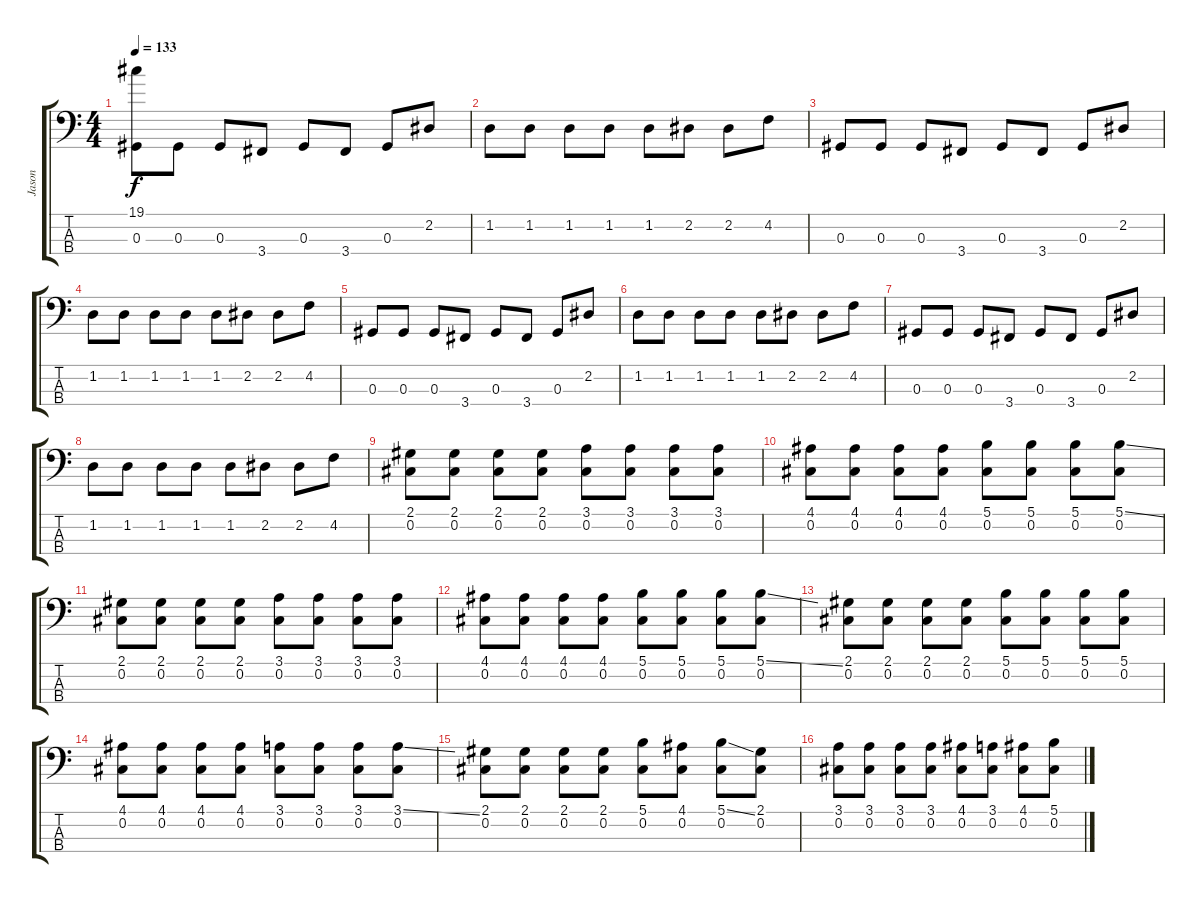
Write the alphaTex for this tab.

\track ("Jason" "Jason") {instrument electricbasspick}
\staff {score tabs}
\tuning (Gb2 Db2 Ab1 Eb1) {hide}
\ts (4 4)
\tempo 133
\clef f4
\ks c
(19.1{t} 0.3).8{dy f} 0.3.8 0.3.8 3.4.8 0.3.8 3.4.8 0.3.8 2.2.8 |
1.2.8 1.2.8 1.2.8 1.2.8 1.2.8 2.2.8 2.2.8 4.2.8 |
0.3.8 0.3.8 0.3.8 3.4.8 0.3.8 3.4.8 0.3.8 2.2.8 |
1.2.8 1.2.8 1.2.8 1.2.8 1.2.8 2.2.8 2.2.8 4.2.8 |
0.3.8 0.3.8 0.3.8 3.4.8 0.3.8 3.4.8 0.3.8 2.2.8 |
1.2.8 1.2.8 1.2.8 1.2.8 1.2.8 2.2.8 2.2.8 4.2.8 |
0.3.8 0.3.8 0.3.8 3.4.8 0.3.8 3.4.8 0.3.8 2.2.8 |
1.2.8 1.2.8 1.2.8 1.2.8 1.2.8 2.2.8 2.2.8 4.2.8 |
(2.1 0.2).8 (2.1 0.2).8 (2.1 0.2).8 (2.1 0.2).8 (3.1 0.2).8 (3.1 0.2).8 (3.1 0.2).8 (3.1 0.2).8 |
(4.1 0.2).8 (4.1 0.2).8 (4.1 0.2).8 (4.1 0.2).8 (5.1 0.2).8 (5.1 0.2).8 (5.1 0.2).8 (5.1{ss} 0.2).8 |
(2.1 0.2).8 (2.1 0.2).8 (2.1 0.2).8 (2.1 0.2).8 (3.1 0.2).8 (3.1 0.2).8 (3.1 0.2).8 (3.1 0.2).8 |
(4.1 0.2).8 (4.1 0.2).8 (4.1 0.2).8 (4.1 0.2).8 (5.1 0.2).8 (5.1 0.2).8 (5.1 0.2).8 (5.1{ss} 0.2).8 |
(2.1 0.2).8 (2.1 0.2).8 (2.1 0.2).8 (2.1 0.2).8 (5.1 0.2).8 (5.1 0.2).8 (5.1 0.2).8 (5.1 0.2).8 |
(4.1 0.2).8 (4.1 0.2).8 (4.1 0.2).8 (4.1 0.2).8 (3.1 0.2).8 (3.1 0.2).8 (3.1 0.2).8 (3.1{ss} 0.2).8 |
(2.1 0.2).8 (2.1 0.2).8 (2.1 0.2).8 (2.1 0.2).8 (5.1 0.2).8 (4.1 0.2).8 (5.1{ss} 0.2).8 (2.1 0.2).8 |
(3.1 0.2).8 (3.1 0.2).8 (3.1 0.2).8 (3.1 0.2).8 (4.1 0.2).8 (3.1 0.2).8 (4.1 0.2).8 (5.1 0.2).8
